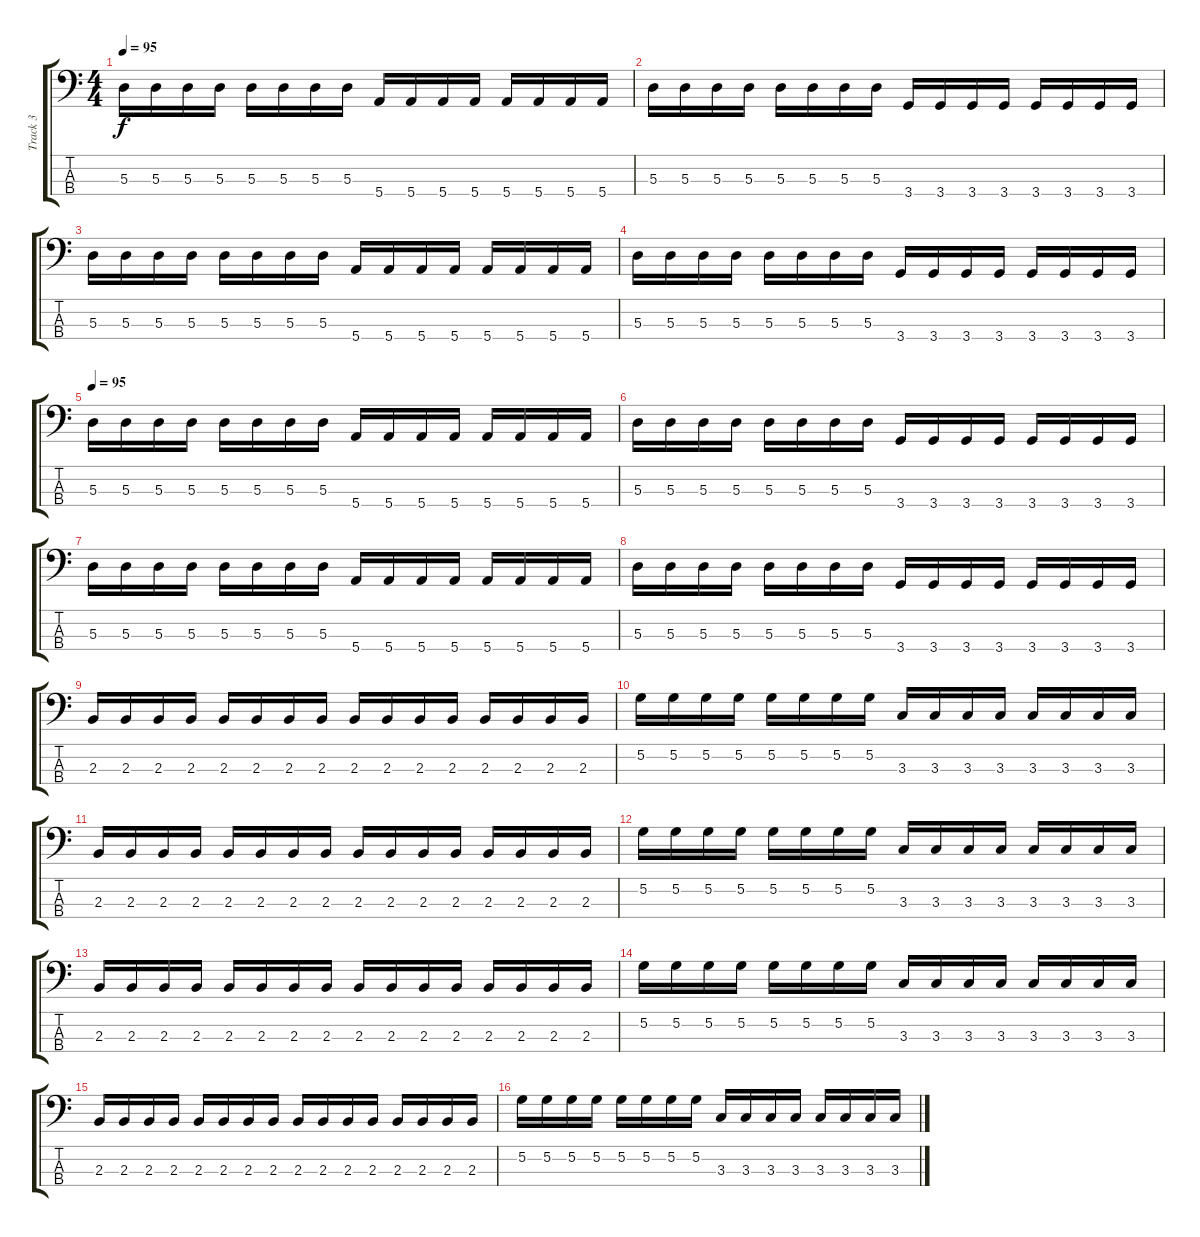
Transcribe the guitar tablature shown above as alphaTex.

\track ("Track 3" "Track 3") {instrument electricbasspick}
\staff {score tabs}
\tuning (G2 D2 A1 E1) {hide}
\ts (4 4)
\tempo 95
\clef f4
\ks c
5.3.16{dy f} 5.3.16 5.3.16 5.3.16 5.3.16 5.3.16 5.3.16 5.3.16 5.4.16 5.4.16 5.4.16 5.4.16 5.4.16 5.4.16 5.4.16 5.4.16 |
5.3.16 5.3.16 5.3.16 5.3.16 5.3.16 5.3.16 5.3.16 5.3.16 3.4.16 3.4.16 3.4.16 3.4.16 3.4.16 3.4.16 3.4.16 3.4.16 |
5.3.16 5.3.16 5.3.16 5.3.16 5.3.16 5.3.16 5.3.16 5.3.16 5.4.16 5.4.16 5.4.16 5.4.16 5.4.16 5.4.16 5.4.16 5.4.16 |
5.3.16 5.3.16 5.3.16 5.3.16 5.3.16 5.3.16 5.3.16 5.3.16 3.4.16 3.4.16 3.4.16 3.4.16 3.4.16 3.4.16 3.4.16 3.4.16 |
\tempo 95
5.3.16 5.3.16 5.3.16 5.3.16 5.3.16 5.3.16 5.3.16 5.3.16 5.4.16 5.4.16 5.4.16 5.4.16 5.4.16 5.4.16 5.4.16 5.4.16 |
5.3.16 5.3.16 5.3.16 5.3.16 5.3.16 5.3.16 5.3.16 5.3.16 3.4.16 3.4.16 3.4.16 3.4.16 3.4.16 3.4.16 3.4.16 3.4.16 |
5.3.16 5.3.16 5.3.16 5.3.16 5.3.16 5.3.16 5.3.16 5.3.16 5.4.16 5.4.16 5.4.16 5.4.16 5.4.16 5.4.16 5.4.16 5.4.16 |
5.3.16 5.3.16 5.3.16 5.3.16 5.3.16 5.3.16 5.3.16 5.3.16 3.4.16 3.4.16 3.4.16 3.4.16 3.4.16 3.4.16 3.4.16 3.4.16 |
2.3.16 2.3.16 2.3.16 2.3.16 2.3.16 2.3.16 2.3.16 2.3.16 2.3.16 2.3.16 2.3.16 2.3.16 2.3.16 2.3.16 2.3.16 2.3.16 |
5.2.16 5.2.16 5.2.16 5.2.16 5.2.16 5.2.16 5.2.16 5.2.16 3.3.16 3.3.16 3.3.16 3.3.16 3.3.16 3.3.16 3.3.16 3.3.16 |
2.3.16 2.3.16 2.3.16 2.3.16 2.3.16 2.3.16 2.3.16 2.3.16 2.3.16 2.3.16 2.3.16 2.3.16 2.3.16 2.3.16 2.3.16 2.3.16 |
5.2.16 5.2.16 5.2.16 5.2.16 5.2.16 5.2.16 5.2.16 5.2.16 3.3.16 3.3.16 3.3.16 3.3.16 3.3.16 3.3.16 3.3.16 3.3.16 |
2.3.16 2.3.16 2.3.16 2.3.16 2.3.16 2.3.16 2.3.16 2.3.16 2.3.16 2.3.16 2.3.16 2.3.16 2.3.16 2.3.16 2.3.16 2.3.16 |
5.2.16 5.2.16 5.2.16 5.2.16 5.2.16 5.2.16 5.2.16 5.2.16 3.3.16 3.3.16 3.3.16 3.3.16 3.3.16 3.3.16 3.3.16 3.3.16 |
2.3.16 2.3.16 2.3.16 2.3.16 2.3.16 2.3.16 2.3.16 2.3.16 2.3.16 2.3.16 2.3.16 2.3.16 2.3.16 2.3.16 2.3.16 2.3.16 |
5.2.16 5.2.16 5.2.16 5.2.16 5.2.16 5.2.16 5.2.16 5.2.16 3.3.16 3.3.16 3.3.16 3.3.16 3.3.16 3.3.16 3.3.16 3.3.16
